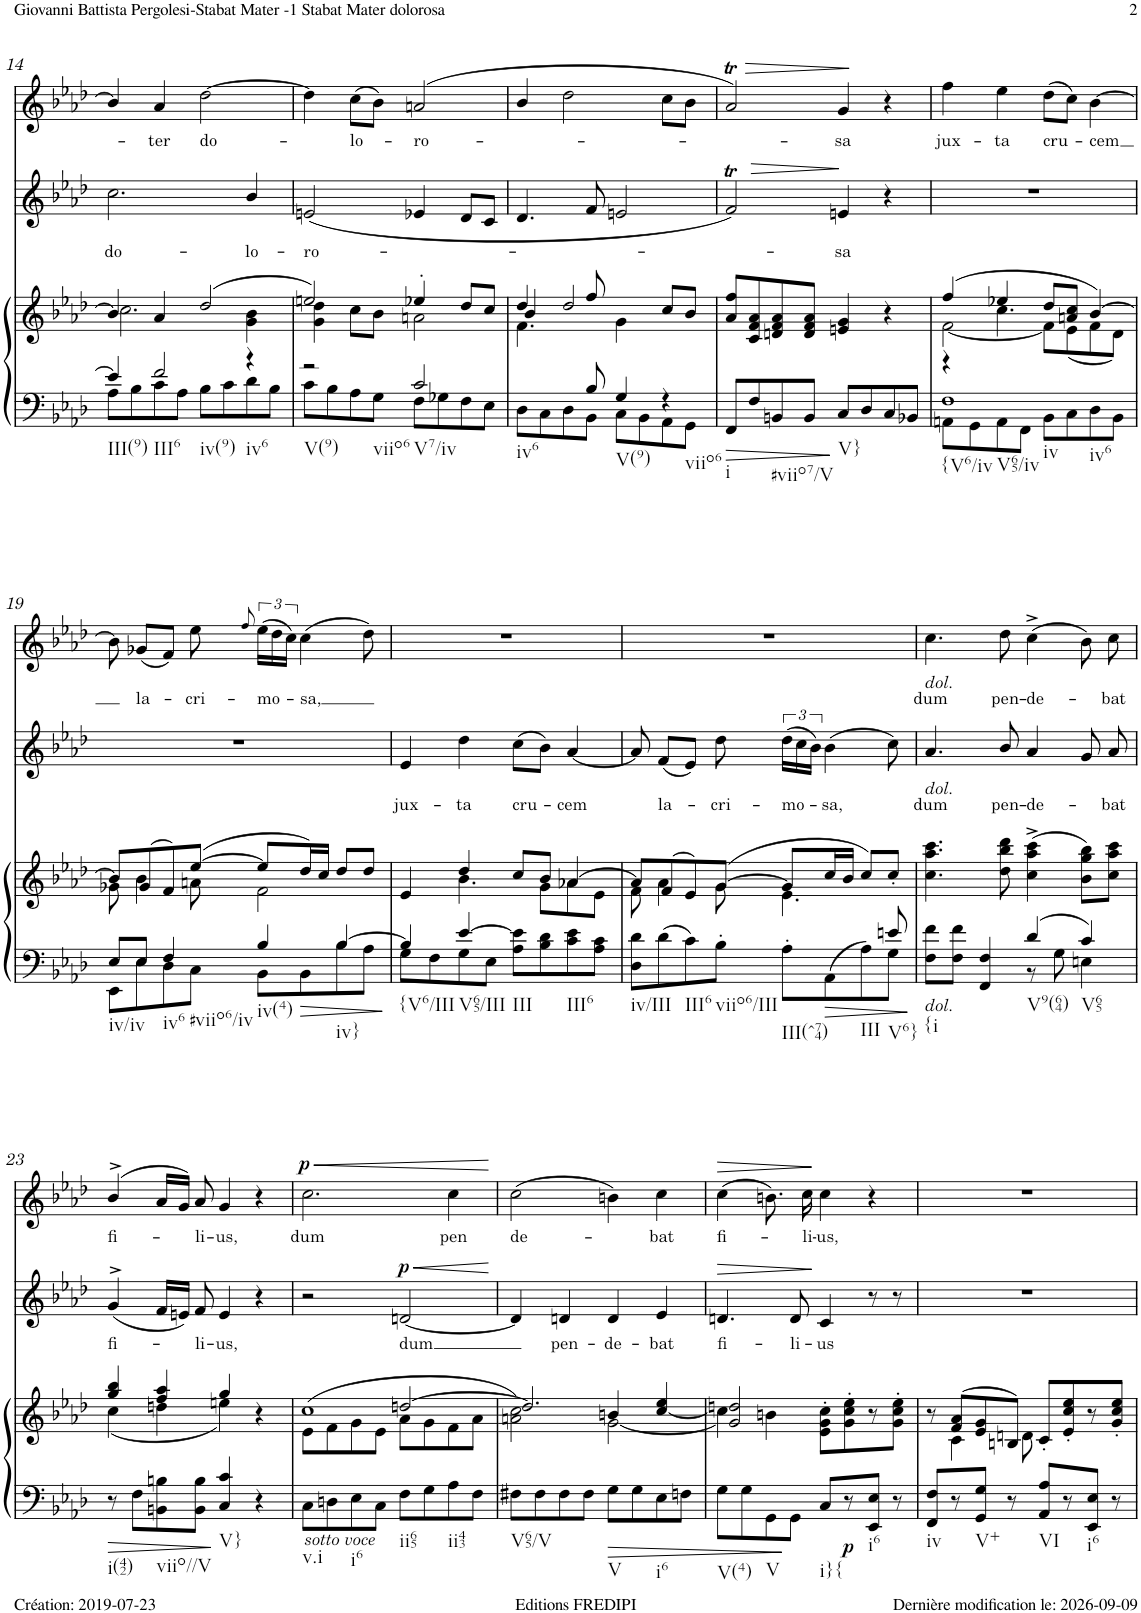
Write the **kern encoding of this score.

**kern	**kern	**dynam	**kern	**text	**dynam	**kern	**text	**dynam
*part3	*part3	*part3	*part2	*part2	*part2	*part1	*part1	*part1
*staff4	*staff3	*staff3/4	*staff2	*staff2	*staff2	*staff1	*staff1	*staff1
*I"Violino I/II Viola Violoncello Contrabasso e organo	*	*	*I"Alto	*	*	*I"Soprano	*	*
!!LO:PB:g=z
*clefF4	*clefG2	*	*clefG2	*	*	*clefG2	*	*
*k[b-e-a-d-]	*k[b-e-a-d-]	*	*k[b-e-a-d-]	*	*	*k[b-e-a-d-]	*	*
*M4/4	*M4/4	*	*M4/4	*	*	*M4/4	*	*
*met(c)	*met(c)	*	*met(c)	*	*	*met(c)	*	*
=14	=14	=14	=14	=14	=14	=14	=14	=14
*^	*^	*	*	*	*	*	*	*
!LO:TX:b:t=III(9)	!	!	!	!	!	!	!	!	!	!
!	!	!	!	!	!	!LO:LY:b	!	!	!	!
4e-/]	8A-\L	4b-/]	2.cc\	.	2.cc\	do-	.	4b-/]	.	.
.	8B-\	.	.	.	.	.	.	.	.	.
!LO:TX:b:t=III6	!	!	!	!	!	!	!	!	!	!
!LO:TX:b:t=iv(9)	!	!	!	!	!	!	!	!	!	!
!	!	!	!	!	!	!	!	!	!LO:LY:b	!
2f/	8c\	4a-/	.	.	.	.	.	4a-/	-ter	.
.	8A-\J	.	.	.	.	.	.	.	.	.
!	!	!	!	!	!	!	!	!	!LO:LY:b	!
.	8B-\L	(>2dd-/	.	.	.	.	.	[>2dd-\	do-	.
.	8c\	.	.	.	.	.	.	.	.	.
!LO:TX:b:t=iv6	!	!	!	!	!	!	!	!	!	!
!	!	!	!	!	!	!LO:LY:b	!	!	!	!
4r	8d-\	.	4g\ 4b-\	.	4b-/	-lo-	.	.	.	.
.	8B-\J	.	.	.	.	.	.	.	.	.
=15	=15	=15	=15	=15	=15	=15	=15	=15	=15	=15
!LO:TX:b:t=V(9)	!	!	!	!	!	!	!	!	!	!
!LO:TX:b:t=viio6	!	!	!	!	!	!	!	!	!	!
!	!	!	!	!	!	!LO:LY:b	!	!	!	!
2r	8c\L	2een/)	4g\ 4dd-\	.	(<2en/	-ro-	.	4dd-\]	.	.
.	8B-\	.	.	.	.	.	.	.	.	.
!	!	!	!	!	!	!	!	!	!LO:LY:b	!
.	8A-\	.	8cc\L	.	.	.	.	(>8cc\L	-lo-	.
.	8G\J	.	8b-\J	.	.	.	.	8b-\J)	.	.
!LO:TX:b:t=V7/iv	!	!	!	!	!	!	!	!	!	!
!	!	!	!	!	!	!	!	!	!LO:LY:b	!
2c/	8F\L	2an\	4ee-X'/	.	4e-X/	.	.	(>2an/	-ro-	.
.	8G-X\	.	.	.	.	.	.	.	.	.
.	8F\	.	8dd-/L	.	8d-/L	.	.	.	.	.
.	8E-\J	.	8cc/J	.	8c/J	.	.	.	.	.
=16	=16	=16	=16	=16	=16	=16	=16	=16	=16	=16
*	*	*	*^	*	*	*	*	*	*	*
!LO:TX:b:t=iv6	!	!	!	!	!	!	!	!	!	!	!
4.ryy	8D-\L	4dd-/	4.f\	4b-/	.	4.d-/	.	.	4b-/	.	.
.	8C\	.	.	.	.	.	.	.	.	.	.
.	8D-\	2dd-/	.	2.ryy	.	.	.	.	2dd-\	.	.
8B-/	8BB-\J	.	8ff/	.	.	8f/	.	.	.	.	.
!LO:TX:b:t=V(9)	!	!	!	!	!	!	!	!	!	!	!
4G/	8C\L	.	4g\	.	.	2en/	.	.	.	.	.
.	8BB-\	.	.	.	.	.	.	.	.	.	.
!LO:TX:b:t=viio6	!	!	!	!	!	!	!	!	!	!	!
4r	8AA-\	8cc/L	4ryy	.	.	.	.	.	8cc\L	.	.
.	8GG\J	8b-/J	.	.	.	.	.	.	8b-\J	.	.
*	*	*v	*v	*v	*	*	*	*	*	*	*
=17	=17	=17	=17	=17	=17	=17	=17	=17	=17
!LO:TX:b:t=i	!	!	!	!	!	!	!	!	!
!	!	!	!	!	!	!LO:HP:b	!	!	!LO:HP:b
*v	*v	*	*	*	*	*	*	*	*
8FF/L	8a-/ 8ff/L	.	2fT/)	.	>	2a-T/)	.	>
8F/	8c/ 8f/ 8a-/	.	.	.	.	.	.	.
!LO:TX:b:t=#viio7/V	!	!	!	!	!	!	!	!
8BBn/	8dn/ 8f/ 8a-/	.	.	.	.	.	.	.
8BB/J	8d/ 8f/ 8a-/J	.	.	.	.	.	.	.
!LO:TX:b:t=V}	!	!	!	!	!	!	!	!
!	!	!	!	!LO:LY:b	!	!	!LO:LY:b	!
8C/L	4en/ 4g/	.	4en/	-sa	]	4g/	-sa	]
8D-/	.	.	.	.	.	.	.	.
8C/	4r	.	4r	.	.	4r	.	.
8BB-X/J	.	.	.	.	.	.	.	.
=18	=18	=18	=18	=18	=18	=18	=18	=18
*^	*^	*	*	*	*	*	*	*
*	*	*	*^	*	*	*	*	*	*	*
!LO:TX:b:t={V6/iv	!	!	!	!	!	!	!	!	!	!	!
!LO:TX:b:t=V65/iv	!	!	!	!	!	!	!	!	!	!	!
!LO:TX:b:t=iv	!	!	!	!	!	!	!	!	!	!	!
!LO:TX:b:t=iv6	!	!	!	!	!	!	!	!	!	!	!
!	!	!	!	!	!	!	!	!	!	!LO:LY:b	!
1F	8AAn\L	(>4ff/	[<2f\	4r	.	1r	.	.	4ff\	jux-	.
.	8GG\	.	.	.	.	.	.	.	.	.	.
!	!	!	!	!	!	!	!	!	!	!LO:LY:b	!
.	8AA\	4ee-X/	.	4.cc\	.	.	.	.	4ee-\	-ta	.
.	8FF\J	.	.	.	.	.	.	.	.	.	.
!	!	!	!	!	!	!	!	!	!	!LO:LY:b	!
.	8BB-\L	8dd-/L	8f\L]	.	.	.	.	.	(>8dd-\L	cru-	.
.	8C\	8an/ 8cc/J	(<8e-\	4.ryy	.	.	.	.	8cc\J)	.	.
!	!	!	!	!	!	!	!	!	!	!LO:LY:b	!
.	8D-\	[>4b-/)	8f\	.	.	.	.	.	[>4b-\	-cem	.
.	8BB-\J	.	8d-\J)	.	.	.	.	.	.	.	.
*	*	*	*v	*v	*	*	*	*	*	*	*
!!LO:LB:g=z
=19	=19	=19	=19	=19	=19	=19	=19	=19	=19	=19
!LO:TX:b:t=iv/iv	!	!	!	!	!	!	!	!	!	!
8E-/L	8EE-\L	8b-/L]	8g-X\	.	1r	.	.	8b-\]	.	.
!	!	!	!	!	!	!	!	!	!LO:LY:b	!
8E-/J	8E-\	(>8g-/	4b-\	.	.	.	.	(<8g-X/L	la-	.
!LO:TX:b:t=iv6	!	!	!	!	!	!	!	!	!	!
!LO:TX:b:t=#viio6/iv	!	!	!	!	!	!	!	!	!	!
4F/	8D-\	8f/)	.	.	.	.	.	8f/J)	.	.
!	!	!	!	!	!	!	!	!	!LO:LY:b	!
.	8C\J	(>[>8ee-/J	8an\	.	.	.	.	8ee-\	-cri-	.
.	.	.	.	.	.	.	.	8qff/	.	.
!LO:TX:b:t=iv(4)	!	!	!	!	!	!	!	!	!	!
!	!	!	!	!	!	!	!	!	!LO:LY:b	!
4B-/	8BB-\L	8ee-/L]	2f\	.	.	.	.	(>24ee-\LL	-mo-	.
.	.	.	.	.	.	.	.	24dd-\	.	.
.	.	.	.	.	.	.	.	24cc\JJ)	.	.
!	!	!	!	!	!	!	!	!	!LO:LY:b	!
.	8BB-\	16dd-/L)	.	.	.	.	.	(>4cc\	-sa,	.
.	.	16cc/JJ	.	.	.	.	.	.	.	.
!LO:TX:b:t=iv}	!	!	!	!	!	!	!	!	!	!
[>4B-/	8B-\	8dd-/L	.	.	.	.	.	.	.	.
.	8A-\J	8dd-/J	.	.	.	.	.	8dd-\)	.	.
=20	=20	=20	=20	=20	=20	=20	=20	=20	=20	=20
!LO:TX:b:t={V6/III	!	!	!	!	!	!	!	!	!	!
!	!	!	!	!	!	!LO:LY:b	!	!	!	!
4B-/]	8G\L	4e-/	4ryy	.	4e-/	jux-	.	1r	.	.
.	8F\	.	.	.	.	.	.	.	.	.
!LO:TX:b:t=V65/III	!	!	!	!	!	!	!	!	!	!
!	!	!	!	!	!	!LO:LY:b	!	!	!	!
[>4e-/	8G\	4dd-/	4.b-\	.	4dd-\	-ta	.	.	.	.
.	8E-\J	.	.	.	.	.	.	.	.	.
!LO:TX:b:t=III	!	!	!	!	!	!	!	!	!	!
!	!	!	!	!	!	!LO:LY:b	!	!	!	!
8A-\ 8e-\]L	2ryy	8cc/L	.	.	(>8cc\L	cru-	.	.	.	.
8B-\ 8d-\	.	8b-/J	8g\L	.	8b-\J)	.	.	.	.	.
!LO:TX:b:t=III6	!	!	!	!	!	!	!	!	!	!
!	!	!	!	!	!	!LO:LY:b	!	!	!	!
8c\ 8e-\	.	[>4a-X/	8a-\	.	[<4a-/	-cem	.	.	.	.
8A-\ 8c\J	.	.	8e-\J	.	.	.	.	.	.	.
=21	=21	=21	=21	=21	=21	=21	=21	=21	=21	=21
!LO:TX:b:t=iv/III	!	!	!	!	!	!	!	!	!	!
!LO:TX:b:t=III6	!	!	!	!	!	!	!	!	!	!
!LO:TX:b:t=viio6/III	!	!	!	!	!	!	!	!	!	!
2ryy	8D-\ 8d-\L	8a-/L]	8f\	.	8a-/]	.	.	1r	.	.
!	!	!	!	!	!	!LO:LY:b	!	!	!	!
.	8d-\	(>8f/	4a-\	.	(<8f/L	la-	.	.	.	.
.	8c\	8e-/)	.	.	8e-/J)	.	.	.	.	.
!	!	!	!	!	!	!LO:LY:b	!	!	!	!
.	8B-'>\J	(>[>8g/J	8g\	.	8dd-\	-cri-	.	.	.	.
!LO:TX:b:t=III(^74)	!	!	!	!	!	!	!	!	!	!
!	!	!	!	!	!	!LO:LY:b	!	!	!	!
4ryy	8A-'>\L	8g/L]	4.e-\	.	(>24dd-\LL	-mo-	.	.	.	.
.	.	.	.	.	24cc\	.	.	.	.	.
.	.	.	.	.	24b-\JJ)	.	.	.	.	.
!	!	!	!	!	!	!LO:LY:b	!	!	!	!
.	8AA-\	16cc/L	.	.	(>4b-\	-sa,	.	.	.	.
.	.	16b-/JJ	.	.	.	.	.	.	.	.
!LO:TX:b:t=III	!	!	!	!	!	!	!	!	!	!
8ryy	8A-\	8cc/L)	.	.	.	.	.	.	.	.
!LO:TX:b:t=V6}	!	!	!	!	!	!	!	!	!	!
8en/	8G\J	8cc'/J	8ryy	.	8cc\)	.	.	.	.	.
=22	=22	=22	=22	=22	=22	=22	=22	=22	=22	=22
!	!	!	!	!	!	!	!	!LO:TX:b:i:t=dol.	!	!
!	!	!	!	!	!LO:TX:b:i:t=dol.	!	!	!	!	!
!LO:TX:b:i:t=dol.	!	!	!	!	!	!	!	!	!	!
!LO:TX:b:t={i	!	!	!	!	!	!	!	!	!	!
!	!	!	!	!	!	!LO:LY:b	!	!	!LO:LY:b	!
*	*	*v	*v	*	*	*	*	*	*	*
8F\ 8f\L	2ryy	4.cc\ 4.aa-\ 4.ccc\	.	4.a-/	dum	.	4.cc\	dum	.
8F\ 8f\J	.	.	.	.	.	.	.	.	.
4FF/ 4F/	.	.	.	.	.	.	.	.	.
!	!	!	!	!	!LO:LY:b	!	!	!LO:LY:b	!
.	.	8dd-\ 8bb-\ 8ddd-\	.	8b-/	pen-	.	8dd-\	pen-	.
!LO:TX:b:t=V9(64)	!	!	!	!	!	!	!	!	!
!	!	!	!	!	!LO:LY:b	!	!	!LO:LY:b	!
4d-/	8r	(>4cc\^ 4aa-\^ 4ccc\^	.	4a-/	-de-	.	(>4cc^\	-de-	.
.	8G\	.	.	.	.	.	.	.	.
!LO:TX:b:t=V65	!	!	!	!	!	!	!	!	!
4c/	4En\	8b-\ 8gg\ 8bb-\L)	.	8g/	.	.	8b-\)	.	.
!	!	!	!	!	!LO:LY:b	!	!	!LO:LY:b	!
.	.	8cc\ 8aa-\ 8ccc\J	.	8a-/	-bat	.	8cc\	-bat	.
*v	*v	*	*	*	*	*	*	*	*
!!LO:LB:g=z
=23	=23	=23	=23	=23	=23	=23	=23	=23
*	*^	*	*	*	*	*	*	*
!LO:TX:b:t=i(42)	!	!	!	!	!	!	!	!	!
!	!	!	!	!	!LO:LY:b	!	!	!LO:LY:b	!
8r	4gg/ 4bb-/	(4cc\	.	(<4g^>/	fi-	.	(>4b-^>/	fi-	.
8F\L	.	.	.	.	.	.	.	.	.
!LO:TX:b:t=viio//V	!	!	!	!	!	!	!	!	!
8BBn\ 8Bn\	4ff/ 4aa-/	4ddn\	.	16f/LL	.	.	16a-/LL	.	.
.	.	.	.	16en/JJ)	.	.	16g/JJ)	.	.
!	!	!	!	!	!LO:LY:b	!	!	!LO:LY:b	!
8BB\ 8B\J	.	.	.	8f/	-li-	.	8a-/	-li-	.
!LO:TX:b:t=V}	!	!	!	!	!	!	!	!	!
!	!	!	!	!	!LO:LY:b	!	!	!LO:LY:b	!
4C/ 4c/	4gg/	4een\)	.	4e/	-us,	.	4g/	-us,	.
4r	4r	4ryy	.	4r	.	.	4r	.	.
=24	=24	=24	=24	=24	=24	=24	=24	=24	=24
*	*	*^	*	*	*	*	*	*	*
!LO:TX:b:i:t=sotto voce	!	!	!	!	!	!	!	!	!	!
!LO:TX:b:t=v.i	!	!	!	!	!	!	!	!	!	!
!	!	!	!	!	!	!	!	!	!LO:LY:b	!LO:HP:b
!	!	!	!	!	!	!	!	!	!	!LO:DY:n=1:a
8C\L	(>1cc	8e-\L	2ryy	.	2r	.	.	2.cc\	dum	< p
8Dn\	.	8f\	.	.	.	.	.	.	.	.
!LO:TX:b:t=i6	!	!	!	!	!	!	!	!	!	!
8E-\	.	8g\	.	.	.	.	.	.	.	.
8C\J	.	8e-\J	.	.	.	.	.	.	.	.
!LO:TX:b:t=ii65	!	!	!	!	!	!	!	!	!	!
!	!	!	!	!	!	!LO:LY:b	!LO:HP:b	!	!	!
!	!	!	!	!	!	!	!LO:DY:n=1:a	!	!	!
8F\L	.	8a-\L	[>2ddn/	.	[<2dn/	dum	< p	.	.	.
8G\	.	8g\	.	.	.	.	.	.	.	.
!LO:TX:b:t=ii43	!	!	!	!	!	!	!	!	!	!
!	!	!	!	!	!	!	!	!	!LO:LY:b	!
8A-\	.	8f\	.	.	.	.	.	4cc\	pen	.
8F\J	.	8a-\J	.	.	.	.	.	.	.	.
*	*v	*v	*v	*	*	*	*	*	*	*
.	.	.	.	.	[	.	.	[
=25	=25	=25	=25	=25	=25	=25	=25	=25
*	*^	*	*	*	*	*	*	*
*	*	*^	*	*	*	*	*	*	*
!LO:TX:b:t=V65/V	!	!	!	!	!	!	!	!	!	!
!	!	!	!	!	!	!	!	!	!LO:LY:b	!
8F#X\L	2an\ 2cc\)	2ryy	2.dd/]	.	4d/]	.	.	(>2cc\	de-	.
8F#\	.	.	.	.	.	.	.	.	.	.
!	!	!	!	!	!	!LO:LY:b	!	!	!	!
8F#\	.	.	.	.	4dn/	pen-	.	.	.	.
8F#\J	.	.	.	.	.	.	.	.	.	.
!LO:TX:b:t=V	!	!	!	!	!	!	!	!	!	!
!	!	!	!	!	!	!LO:LY:b	!	!	!	!
8G\L	4bn/	[<2g\	.	.	4d/	-de-	.	4bn\)	.	.
8G\	.	.	.	.	.	.	.	.	.	.
!LO:TX:b:t=i6	!	!	!	!	!	!	!	!	!	!
!	!	!	!	!	!	!LO:LY:b	!	!	!LO:LY:b	!
8E-\	[<4cc/ 4ee-/	.	4ryy	.	4e-/	-bat	.	4cc\	-bat	.
8Fn\J	.	.	.	.	.	.	.	.	.	.
*	*	*v	*v	*	*	*	*	*	*	*
=26	=26	=26	=26	=26	=26	=26	=26	=26	=26
!LO:TX:b:t=V(4)	!	!	!	!	!	!	!	!	!
!	!	!	!	!	!LO:LY:b	!LO:HP:b	!	!LO:LY:b	!LO:HP:b
8G\L	4cc\]	2g/] 2ddn/	.	4.dn/	fi-	>	(>4cc\	fi-	>
8G\	.	.	.	.	.	.	.	.	.
!LO:TX:b:t=V	!	!	!	!	!	!	!	!	!
8GG\	4bn\	.	.	.	.	.	8.bn\)	.	.
!	!	!	!	!	!LO:LY:b	!	!	!	!
8GG\J	.	.	.	8d/	-li-	.	.	.	.
!	!	!	!	!	!	!	!	!LO:LY:b	!
.	.	.	.	.	.	.	16cc\	-li-	.
!LO:TX:b:t=i}{	!	!	!	!	!	!	!	!	!
!	!	!	!	!	!LO:LY:b	!	!	!LO:LY:b	!
8C/L	8e-\'> 8g\'> 8cc\'>L	2ryy	.	4c/	-us	]	4cc\	-us,	]
!	!	!	!LO:DY:b=2	!	!	!	!	!	!
8r	8g\'> 8cc\'> 8ee-\'>	.	p	.	.	.	.	.	.
!LO:TX:b:t=i6	!	!	!	!	!	!	!	!	!
8EE-/ 8E-/J	8r	.	.	8r	.	.	4r	.	.
8r	8g\'> 8cc\'> 8ee-\'>J	.	.	8r	.	.	.	.	.
=27	=27	=27	=27	=27	=27	=27	=27	=27	=27
!LO:TX:b:t=iv	!	!	!	!	!	!	!	!	!
8FF/ 8F/L	8r	8ryy	.	1r	.	.	1r	.	.
8r	(>8f/ 8a-/L	4c\	.	.	.	.	.	.	.
!LO:TX:b:t=V+	!	!	!	!	!	!	!	!	!
8GG/ 8G/J	8e-/ 8g/	.	.	.	.	.	.	.	.
8r	8Bn/J)	8dn\	.	.	.	.	.	.	.
!LO:TX:b:t=VI	!	!	!	!	!	!	!	!	!
8AA-/ 8A-/L	8c'/L	2ryy	.	.	.	.	.	.	.
8r	8e-/' 8cc/' 8ee-/'	.	.	.	.	.	.	.	.
!LO:TX:b:t=i6	!	!	!	!	!	!	!	!	!
8EE-/ 8E-/J	8r	.	.	.	.	.	.	.	.
8r	8g/' 8cc/' 8ee-/'J	.	.	.	.	.	.	.	.
*	*v	*v	*	*	*	*	*	*	*
=	=	=	=	=	=	=	=	=
*-	*-	*-	*-	*-	*-	*-	*-	*-
